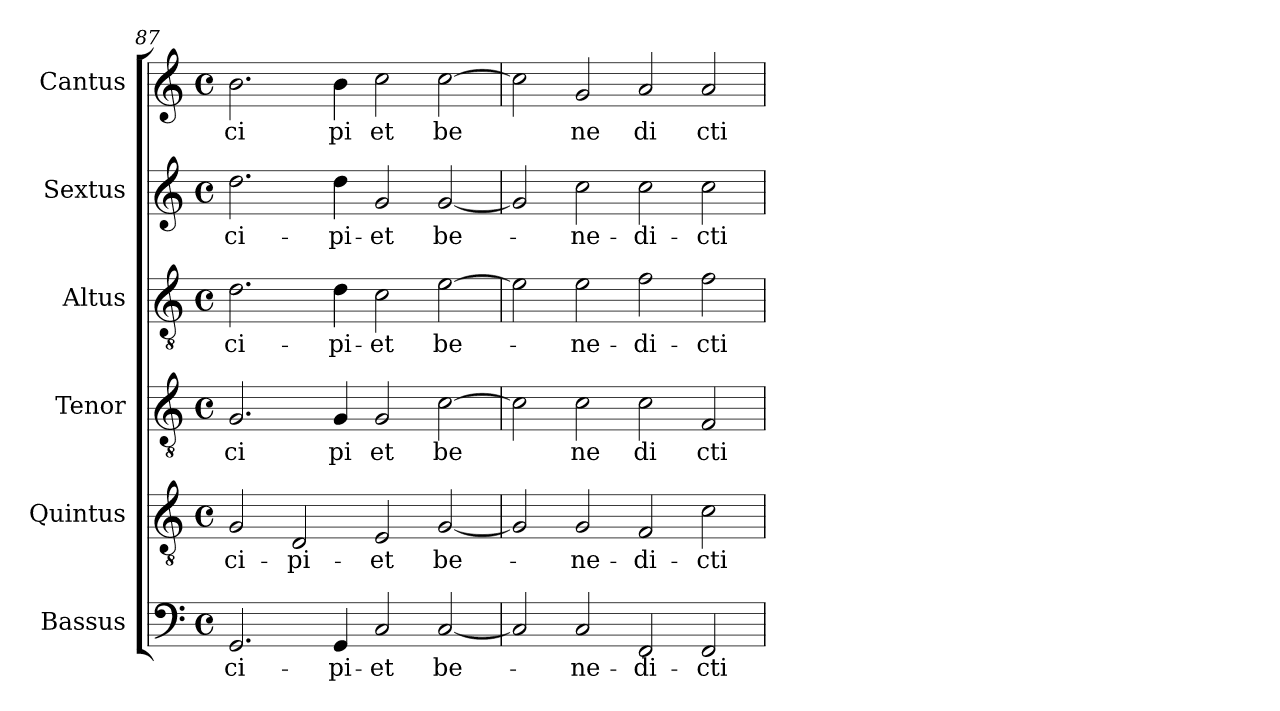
**kern	**text	**kern	**text	**kern	**text	**kern	**text	**kern	**text	**kern	**text
*part6	*part6	*part5	*part5	*part4	*part4	*part3	*part3	*part2	*part2	*part1	*part1
*staff6	*staff6	*staff5	*staff5	*staff4	*staff4	*staff3	*staff3	*staff2	*staff2	*staff1	*staff1
*I"Bassus	*	*I"Quintus	*	*I"Tenor	*	*I"Altus	*	*I"Sextus	*	*I"Cantus	*
*clefF4	*	*clefGv2	*	*clefGv2	*	*clefGv2	*	*clefG2	*	*clefG2	*
*k[]	*	*	*	*	*	*	*	*	*	*	*
*C:	*	*	*	*	*	*	*	*	*	*	*
*M4/4	*	*M4/4	*	*M4/4	*	*M4/4	*	*M4/4	*	*M4/4	*
*met(c)	*	*met(c)	*	*met(c)	*	*met(c)	*	*met(c)	*	*met(c)	*
=87	=87	=87	=87	=87	=87	=87	=87	=87	=87	=87	=87
!	!LO:LY:b:cj	!	!LO:LY:b:cj	!	!LO:LY:b:cj	!	!LO:LY:b:cj	!	!LO:LY:b:cj	!	!LO:LY:b:cj
2.GG/	-ci-	2G/	-ci-	2.G/	ci	2.d\	-ci-	2.dd\	-ci-	2.b\	ci
!	!	!	!LO:LY:b:cj	!	!	!	!	!	!	!	!
.	.	2D/	-pi-	.	.	.	.	.	.	.	.
!	!LO:LY:b:cj	!	!	!	!LO:LY:b:cj	!	!LO:LY:b:cj	!	!LO:LY:b:cj	!	!LO:LY:b:cj
4GG/	-pi-	.	.	4G/	pi	4d\	-pi-	4dd\	-pi-	4b\	pi
!	!LO:LY:b:cj	!	!LO:LY:b:cj	!	!LO:LY:b:cj	!	!LO:LY:b:cj	!	!LO:LY:b:cj	!	!LO:LY:b:cj
2C/	-et	2E/	-et	2G/	et	2c\	-et	2g/	-et	2cc\	et
!	!LO:LY:b:cj	!	!LO:LY:b:cj	!	!LO:LY:b:cj	!	!LO:LY:b:cj	!	!LO:LY:b:cj	!	!LO:LY:b:cj
[<2C/	be-	[<2G/	be-	[>2c\	be	[>2e\	be-	[<2g/	be-	[>2cc\	be
=88	=88	=88	=88	=88	=88	=88	=88	=88	=88	=88	=88
2C/]	.	2G/]	.	2c\]	.	2e\]	.	2g/]	.	2cc\]	.
!	!LO:LY:b:cj	!	!LO:LY:b:cj	!	!LO:LY:b:cj	!	!LO:LY:b:cj	!	!LO:LY:b:cj	!	!LO:LY:b:cj
2C/	-ne-	2G/	-ne-	2c\	ne	2e\	-ne-	2cc\	-ne-	2g/	ne
!	!LO:LY:b:cj	!	!LO:LY:b:cj	!	!LO:LY:b:cj	!	!LO:LY:b:cj	!	!LO:LY:b:cj	!	!LO:LY:b:cj
2FF/	-di-	2F/	-di-	2c\	di	2f\	-di-	2cc\	-di-	2a/	di
!	!LO:LY:b:cj	!	!LO:LY:b:cj	!	!LO:LY:b:cj	!	!LO:LY:b:cj	!	!LO:LY:b:cj	!	!LO:LY:b:cj
2FF/	-cti-	2c\	-cti-	2F/	cti	2f\	-cti-	2cc\	-cti-	2a/	cti
=	=	=	=	=	=	=	=	=	=	=	=
*-	*-	*-	*-	*-	*-	*-	*-	*-	*-	*-	*-
